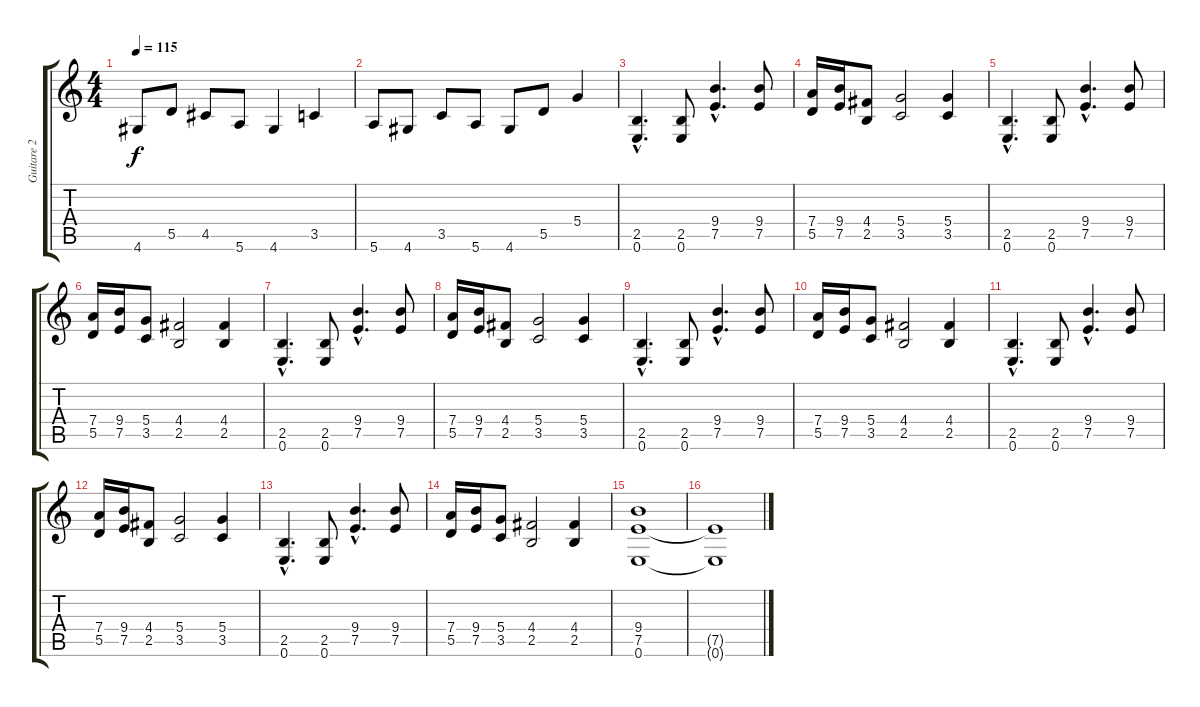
\track ("Guitare 2" "Guitare 2") {instrument distortionguitar}
\staff {score tabs}
\tuning (E4 B3 G3 D3 A2 E2) {hide}
\ts (4 4)
\tempo 115
\clef g2
\ks c
4.6.8{dy f} 5.5.8 4.5.8 5.6.8 4.6.4 3.5.4 |
5.6.8 4.6.8 3.5.8 5.6.8 4.6.8 5.5.8 5.4.4 |
(2.5{hac} 0.6{hac}).4{d} (2.5 0.6).8 (9.4{hac} 7.5{hac}).4{d} (9.4 7.5).8 |
(7.4 5.5).16 (9.4 7.5).16 (4.4 2.5).8 (5.4 3.5).2 (5.4 3.5).4 |
(2.5{hac} 0.6{hac}).4{d} (2.5 0.6).8 (9.4{hac} 7.5{hac}).4{d} (9.4 7.5).8 |
(7.4 5.5).16 (9.4 7.5).16 (5.4 3.5).8 (4.4 2.5).2 (4.4 2.5).4 |
(2.5{hac} 0.6{hac}).4{d} (2.5 0.6).8 (9.4{hac} 7.5{hac}).4{d} (9.4 7.5).8 |
(7.4 5.5).16 (9.4 7.5).16 (4.4 2.5).8 (5.4 3.5).2 (5.4 3.5).4 |
(2.5{hac} 0.6{hac}).4{d} (2.5 0.6).8 (9.4{hac} 7.5{hac}).4{d} (9.4 7.5).8 |
(7.4 5.5).16 (9.4 7.5).16 (5.4 3.5).8 (4.4 2.5).2 (4.4 2.5).4 |
(2.5{hac} 0.6{hac}).4{d} (2.5 0.6).8 (9.4{hac} 7.5{hac}).4{d} (9.4 7.5).8 |
(7.4 5.5).16 (9.4 7.5).16 (4.4 2.5).8 (5.4 3.5).2 (5.4 3.5).4 |
(2.5{hac} 0.6{hac}).4{d} (2.5 0.6).8 (9.4{hac} 7.5{hac}).4{d} (9.4 7.5).8 |
(7.4 5.5).16 (9.4 7.5).16 (5.4 3.5).8 (4.4 2.5).2 (4.4 2.5).4 |
(9.4 7.5 0.6).1 |
(7.5{t} 0.6{t}).1{volume 0}
